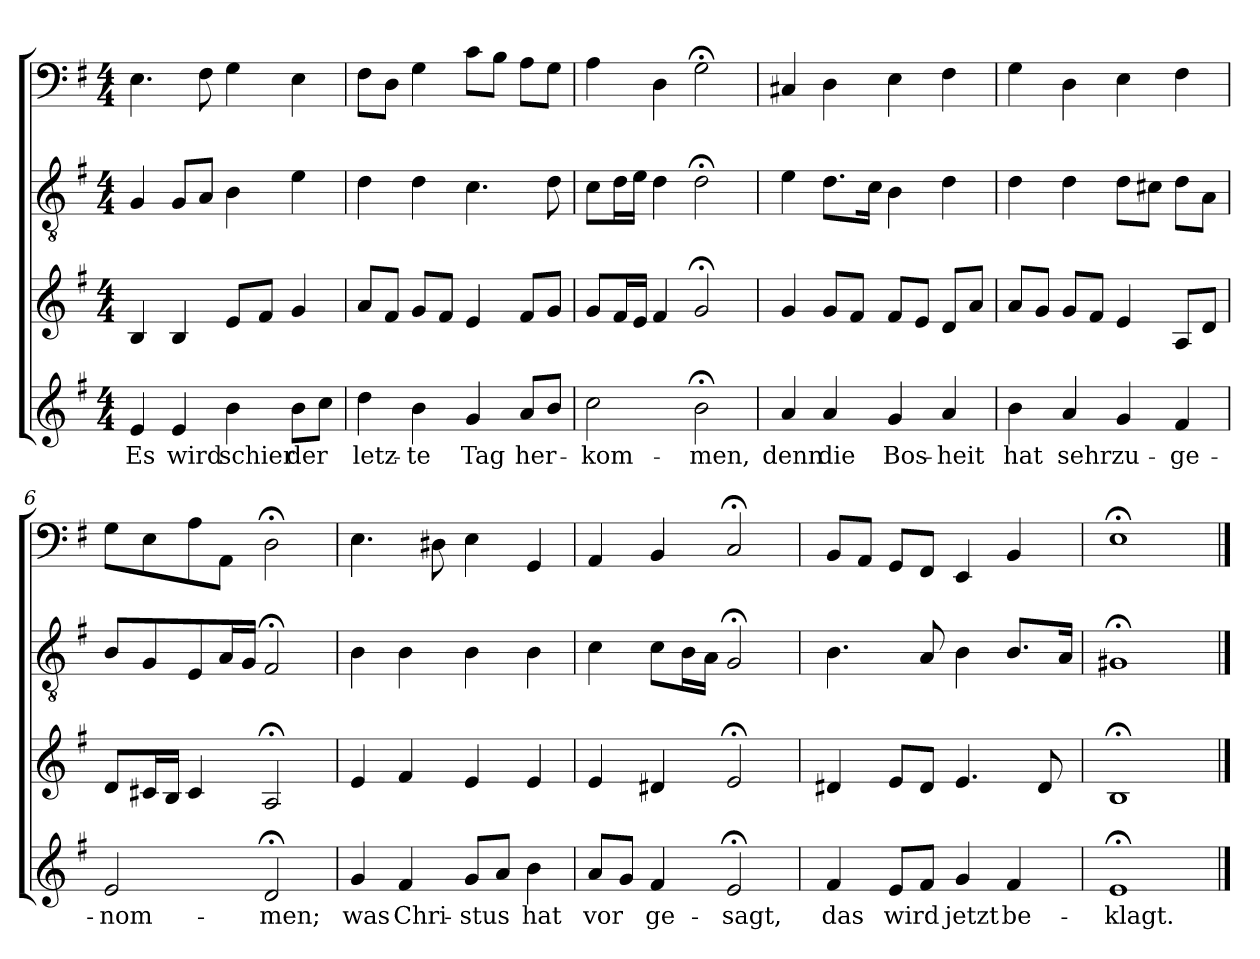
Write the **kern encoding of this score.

**kern	**text	**kern	**kern	**kern
*part4	*part4	*part3	*part2	*part1
*staff4	*staff4	*staff3	*staff2	*staff1
*clefG2	*	*clefG2	*clefGv2	*clefF4
*k[f#]	*	*k[f#]	*k[f#]	*k[f#]
*e:	*	*e:	*e:	*e:
*M4/4	*	*M4/4	*M4/4	*M4/4
=1	=1	=1	=1	=1
4e	Es	4B	4G	4.E
4e	wird	4B	8GL	.
.	.	.	8AJ	8F#
4b	schier	8eL	4B	4G
.	.	8f#J	.	.
8bL	der	4g	4e	4E
8ccJ	.	.	.	.
=2	=2	=2	=2	=2
4dd	letz-	8aL	4d	8F#L
.	.	8f#J	.	8DJ
4b	-te	8gL	4d	4G
.	.	8f#J	.	.
4g	Tag	4e	4.c	8cL
.	.	.	.	8BJ
8aL	her-	8f#L	.	8AL
8bJ	.	8gJ	8d	8GJ
=3	=3	=3	=3	=3
2cc	-kom-	8gL	8cL	4A
.	.	16f#L	16dL	.
.	.	16eJJ	16eJJ	.
.	.	4f#	4d	4D
2b;<	-men,	2g;<	2d;<	2G;<
=4	=4	=4	=4	=4
4a	denn	4g	4e	4C#X
4a	die	8gL	8.dL	4D
.	.	8f#J	.	.
.	.	.	16cJk	.
4g	Bos-	8f#L	4B	4E
.	.	8eJ	.	.
4a	-heit	8dL	4d	4F#
.	.	8aJ	.	.
=5	=5	=5	=5	=5
4b	hat	8aL	4d	4G
.	.	8gJ	.	.
4a	sehr	8gL	4d	4D
.	.	8f#J	.	.
4g	zu-	4e	8dL	4E
.	.	.	8c#XJ	.
4f#	-ge-	8AL	8dL	4F#
.	.	8dJ	8AJ	.
=6	=6	=6	=6	=6
2e	-nom-	8dL	8BL	8GL
.	.	16c#XL	8G	8E
.	.	16BJJ	.	.
.	.	4c#	8E	8A
.	.	.	16AL	8AAJ
.	.	.	16GJJ	.
2d;<	-men;	2A;<	2F#;<	2D;<
=7	=7	=7	=7	=7
4g	was	4e	4B	4.E
4f#	Chri-	4f#	4B	.
.	.	.	.	8D#X
8gL	-stus	4e	4B	4E
8aJ	.	.	.	.
4b	hat	4e	4B	4GG
=8	=8	=8	=8	=8
8aL	vor	4e	4c	4AA
8gJ	.	.	.	.
4f#	ge-	4d#X	8cL	4BB
.	.	.	16BL	.
.	.	.	16AJJ	.
2e;<	-sagt,	2e;<	2G;<	2C;<
=9	=9	=9	=9	=9
4f#	das	4d#X	4.B	8BBL
.	.	.	.	8AAJ
8eL	wird	8eL	.	8GGL
8f#J	.	8d#J	8A	8FF#J
4g	jetzt	4.e	4B	4EE
4f#	be-	.	8.BL	4BB
.	.	8d#	.	.
.	.	.	16AJk	.
=10	=10	=10	=10	=10
1e;<	-klagt.	1B;<	1G#X;<	1E;<
==	==	==	==	==
*-	*-	*-	*-	*-
